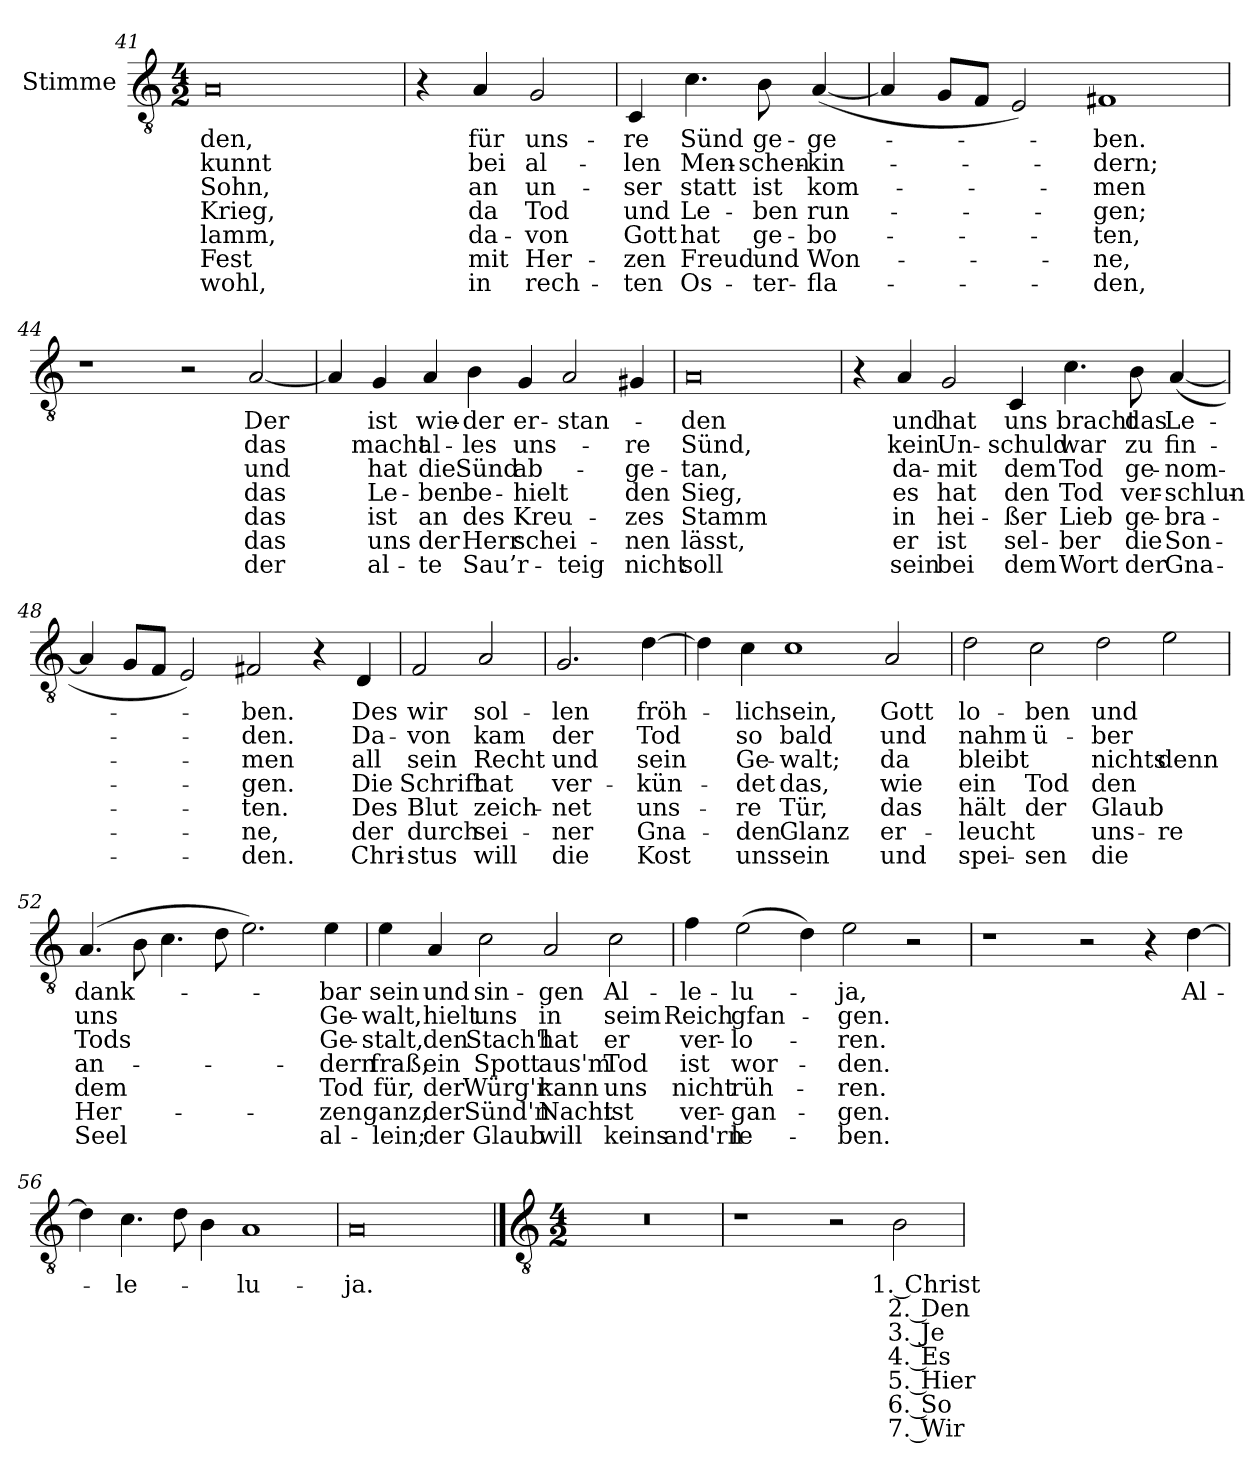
**kern	**text	**text	**text	**text	**text	**text	**text
*part1	*part1	*part1	*part1	*part1	*part1	*part1	*part1
*staff1	*staff1	*staff1	*staff1	*staff1	*staff1	*staff1	*staff1
*I"Stimme	*	*	*	*	*	*	*
*clefGv2	*	*	*	*	*	*	*
*k[]	*	*	*	*	*	*	*
*M4/2	*	*	*	*	*	*	*
=41	=41	=41	=41	=41	=41	=41	=41
!	!LO:LY:b	!LO:LY:b	!LO:LY:b	!LO:LY:b	!LO:LY:b	!LO:LY:b	!LO:LY:b
0A	-den,	kunnt	Sohn,	Krieg,	-lamm,	Fest	wohl,
=42	=42	=42	=42	=42	=42	=42	=42
4r	.	.	.	.	.	.	.
!	!LO:LY:b	!LO:LY:b	!LO:LY:b	!LO:LY:b	!LO:LY:b	!LO:LY:b	!LO:LY:b
4A/	für	bei	an	da	da-	mit	in
!	!LO:LY:b	!LO:LY:b	!LO:LY:b	!LO:LY:b	!LO:LY:b	!LO:LY:b	!LO:LY:b
2G/	uns-	al-	un-	Tod	-von	Her-	rech-
!!LO:LB:g=z
=42X3	=42X3	=42X3	=42X3	=42X3	=42X3	=42X3	=42X3
!	!LO:LY:b	!LO:LY:b	!LO:LY:b	!LO:LY:b	!LO:LY:b	!LO:LY:b	!LO:LY:b
4C/	-re	-len	-ser	und	Gott	-zen	-ten
!	!LO:LY:b	!LO:LY:b	!LO:LY:b	!LO:LY:b	!LO:LY:b	!LO:LY:b	!LO:LY:b
4.c\	Sünd	Men-	statt	Le-	hat	Freud	Os-
!	!LO:LY:b	!LO:LY:b	!LO:LY:b	!LO:LY:b	!LO:LY:b	!LO:LY:b	!LO:LY:b
8B\	ge-	-schen-	ist	-ben	ge-	und	-ter-
!	!LO:LY:b	!LO:LY:b	!LO:LY:b	!LO:LY:b	!LO:LY:b	!LO:LY:b	!LO:LY:b
([4A/	-ge-	-kin-	kom-	run-	-bo-	Won-	-fla-
=43	=43	=43	=43	=43	=43	=43	=43
4A/]	.	.	.	.	.	.	.
8G/L	.	.	.	.	.	.	.
8F/J	.	.	.	.	.	.	.
2E/)	.	.	.	.	.	.	.
!	!LO:LY:b	!LO:LY:b	!LO:LY:b	!LO:LY:b	!LO:LY:b	!LO:LY:b	!LO:LY:b
1F#X	-ben.	-dern;	-men	-gen;	-ten,	-ne,	-den,
=44	=44	=44	=44	=44	=44	=44	=44
1r	.	.	.	.	.	.	.
2r	.	.	.	.	.	.	.
!	!LO:LY:b	!LO:LY:b	!LO:LY:b	!LO:LY:b	!LO:LY:b	!LO:LY:b	!LO:LY:b
[2A/	Der	das	und	das	das	das	der
=45	=45	=45	=45	=45	=45	=45	=45
4A/]	.	.	.	.	.	.	.
!	!LO:LY:b	!LO:LY:b	!LO:LY:b	!LO:LY:b	!LO:LY:b	!LO:LY:b	!LO:LY:b
4G/	ist	macht	hat	Le-	ist	uns	al-
!	!LO:LY:b	!LO:LY:b	!LO:LY:b	!LO:LY:b	!LO:LY:b	!LO:LY:b	!LO:LY:b
4A/	wie-	al-	die	-ben	an	der	-te
!	!LO:LY:b	!LO:LY:b	!LO:LY:b	!LO:LY:b	!LO:LY:b	!LO:LY:b	!LO:LY:b
4B\	-der	-les	Sünd	be-	des	Herr	Sau’r-
!	!LO:LY:b	!LO:LY:b	!LO:LY:b	!LO:LY:b	!LO:LY:b	!LO:LY:b	!
4G/	er-	uns-	ab-	-hielt	Kreu-	schei-	.
!	!LO:LY:b	!	!	!	!	!	!LO:LY:b
2A/	-stan-	.	.	.	.	.	-teig
!	!	!LO:LY:b	!LO:LY:b	!LO:LY:b	!LO:LY:b	!LO:LY:b	!LO:LY:b
4G#X/	.	-re	-ge-	den	-zes	-nen	nicht
!!LO:LB:g=z
=46	=46	=46	=46	=46	=46	=46	=46
!	!LO:LY:b	!LO:LY:b	!LO:LY:b	!LO:LY:b	!LO:LY:b	!LO:LY:b	!LO:LY:b
0A	-den	Sünd,	-tan,	Sieg,	Stamm	lässt,	soll
=47	=47	=47	=47	=47	=47	=47	=47
4r	.	.	.	.	.	.	.
!	!LO:LY:b	!LO:LY:b	!LO:LY:b	!LO:LY:b	!LO:LY:b	!LO:LY:b	!LO:LY:b
4A/	und	kein	da-	es	in	er	sein
!	!LO:LY:b	!LO:LY:b	!LO:LY:b	!LO:LY:b	!LO:LY:b	!LO:LY:b	!LO:LY:b
2G/	hat	Un-	-mit	hat	hei-	ist	bei
!	!LO:LY:b	!LO:LY:b	!LO:LY:b	!LO:LY:b	!LO:LY:b	!LO:LY:b	!LO:LY:b
4C/	uns	-schuld	dem	den	-ßer	sel-	dem
!	!LO:LY:b	!LO:LY:b	!LO:LY:b	!LO:LY:b	!LO:LY:b	!LO:LY:b	!LO:LY:b
4.c\	bracht	war	Tod	Tod	Lieb	-ber	Wort
!	!LO:LY:b	!LO:LY:b	!LO:LY:b	!LO:LY:b	!LO:LY:b	!LO:LY:b	!LO:LY:b
8B\	-das	zu	ge-	ver-	ge-	die	der
!	!LO:LY:b	!LO:LY:b	!LO:LY:b	!LO:LY:b	!LO:LY:b	!LO:LY:b	!LO:LY:b
([4A/	Le-	fin-	-nom-	-schlun-	-bra-	Son-	Gna-
=48	=48	=48	=48	=48	=48	=48	=48
4A/]	.	.	.	.	.	.	.
8G/L	.	.	.	.	.	.	.
8F/J	.	.	.	.	.	.	.
2E/)	.	.	.	.	.	.	.
!	!LO:LY:b	!LO:LY:b	!LO:LY:b	!LO:LY:b	!LO:LY:b	!LO:LY:b	!LO:LY:b
2F#X/	-ben.	-den.	-men	-gen.	-ten.	-ne,	-den.
4r	.	.	.	.	.	.	.
!	!LO:LY:b	!LO:LY:b	!LO:LY:b	!LO:LY:b	!LO:LY:b	!LO:LY:b	!LO:LY:b
4D/	Des	Da-	all	Die	Des	der	Chri-
=49	=49	=49	=49	=49	=49	=49	=49
!	!LO:LY:b	!LO:LY:b	!LO:LY:b	!LO:LY:b	!LO:LY:b	!LO:LY:b	!LO:LY:b
2F/	wir	-von	sein	Schrift	Blut	durch	-stus
!	!LO:LY:b	!LO:LY:b	!LO:LY:b	!LO:LY:b	!LO:LY:b	!LO:LY:b	!LO:LY:b
2A/	sol-	kam	Recht	hat	zeich-	sei-	will
!!LO:LB:g=z
=49X4	=49X4	=49X4	=49X4	=49X4	=49X4	=49X4	=49X4
!	!LO:LY:b	!LO:LY:b	!LO:LY:b	!LO:LY:b	!LO:LY:b	!LO:LY:b	!LO:LY:b
2.G/	-len	der	und	ver-	-net	-ner	die
!	!LO:LY:b	!LO:LY:b	!LO:LY:b	!LO:LY:b	!LO:LY:b	!LO:LY:b	!LO:LY:b
[4d\	fröh-	Tod	sein	-kün-	uns-	Gna-	Kost
=50	=50	=50	=50	=50	=50	=50	=50
4d\]	.	.	.	.	.	.	.
!	!LO:LY:b	!LO:LY:b	!LO:LY:b	!LO:LY:b	!LO:LY:b	!LO:LY:b	!LO:LY:b
4c\	-lich	so	Ge-	-det	-re	-den	uns
!	!LO:LY:b	!LO:LY:b	!LO:LY:b	!LO:LY:b	!LO:LY:b	!LO:LY:b	!LO:LY:b
1c	sein,	bald	-walt;	das,	Tür,	Glanz	sein
!	!LO:LY:b	!LO:LY:b	!LO:LY:b	!LO:LY:b	!LO:LY:b	!LO:LY:b	!LO:LY:b
2A/	Gott	und	da	wie	das	er-	und
=51	=51	=51	=51	=51	=51	=51	=51
!	!LO:LY:b	!LO:LY:b	!LO:LY:b	!LO:LY:b	!LO:LY:b	!LO:LY:b	!LO:LY:b
2d\	lo-	nahm	bleibt	ein	hält	-leucht	spei-
!	!LO:LY:b	!LO:LY:b	!	!LO:LY:b	!LO:LY:b	!	!LO:LY:b
2c\	-ben	ü-	.	Tod	der	.	-sen
!	!LO:LY:b	!LO:LY:b	!LO:LY:b	!LO:LY:b	!LO:LY:b	!LO:LY:b	!LO:LY:b
2d\	und	-ber	nichts	den	Glaub	uns-	die
!	!	!	!LO:LY:b	!	!	!LO:LY:b	!
2e\	.	.	denn	.	.	-re	.
=52	=52	=52	=52	=52	=52	=52	=52
!	!LO:LY:b	!LO:LY:b	!LO:LY:b	!LO:LY:b	!LO:LY:b	!LO:LY:b	!LO:LY:b
(4.A/	dank-	uns	Tods	an-	dem	Her-	Seel
8B\	.	.	.	.	.	.	.
4.c\	.	.	.	.	.	.	.
8d\	.	.	.	.	.	.	.
2.e\)	.	.	.	.	.	.	.
!	!LO:LY:b	!LO:LY:b	!LO:LY:b	!LO:LY:b	!LO:LY:b	!LO:LY:b	!LO:LY:b
4e\	-bar	Ge-	-Ge-	-dern	Tod	-zen	al-
!!LO:LB:g=z
=53	=53	=53	=53	=53	=53	=53	=53
!	!LO:LY:b	!LO:LY:b	!LO:LY:b	!LO:LY:b	!LO:LY:b	!LO:LY:b	!LO:LY:b
4e\	sein	-walt,	-stalt,	fraß,	für,	ganz;	-lein;
!	!LO:LY:b	!LO:LY:b	!LO:LY:b	!LO:LY:b	!LO:LY:b	!LO:LY:b	!LO:LY:b
4A/	und	hielt	den	ein	der	der	der
!	!LO:LY:b	!LO:LY:b	!LO:LY:b	!LO:LY:b	!LO:LY:b	!LO:LY:b	!LO:LY:b
2c\	sin-	uns	Stach'l	Spott	Würg'r	Sünd'n	Glaub
!	!LO:LY:b	!LO:LY:b	!LO:LY:b	!LO:LY:b	!LO:LY:b	!LO:LY:b	!LO:LY:b
2A/	-gen	in	hat	aus'm	kann	Nacht	will
!	!LO:LY:b	!LO:LY:b	!LO:LY:b	!LO:LY:b	!LO:LY:b	!LO:LY:b	!LO:LY:b
2c\	Al-	seim	er	Tod	uns	ist	keins
=54	=54	=54	=54	=54	=54	=54	=54
!	!LO:LY:b	!LO:LY:b	!LO:LY:b	!LO:LY:b	!LO:LY:b	!LO:LY:b	!LO:LY:b
4f\	-le-	Reich	ver-	ist	nicht	ver-	and'rn
!	!LO:LY:b	!LO:LY:b	!LO:LY:b	!LO:LY:b	!LO:LY:b	!LO:LY:b	!LO:LY:b
(2e\	-lu-	gfan-	-lo-	wor-	rüh-	-gan-	le-
4d\)	.	.	.	.	.	.	.
!	!LO:LY:b	!LO:LY:b	!LO:LY:b	!LO:LY:b	!LO:LY:b	!LO:LY:b	!LO:LY:b
2e\	-ja,	-gen.	-ren.	-den.	-ren.	-gen.	-ben.
2r	.	.	.	.	.	.	.
=55	=55	=55	=55	=55	=55	=55	=55
1r	.	.	.	.	.	.	.
2r	.	.	.	.	.	.	.
4r	.	.	.	.	.	.	.
!	!LO:LY:b	!	!	!	!	!	!
[4d\	Al-	.	.	.	.	.	.
=56	=56	=56	=56	=56	=56	=56	=56
4d\]	.	.	.	.	.	.	.
!	!LO:LY:b	!	!	!	!	!	!
4.c\	-le-	.	.	.	.	.	.
8d\	.	.	.	.	.	.	.
4B\	.	.	.	.	.	.	.
!	!LO:LY:b	!	!	!	!	!	!
1A	-lu-	.	.	.	.	.	.
=57	=57	=57	=57	=57	=57	=57	=57
!	!LO:LY:b	!	!	!	!	!	!
0A	-ja.	.	.	.	.	.	.
!!LO:PB:g=z
==58	==58	==58	==58	==58	==58	==58	==58
*clefGv2	*	*	*	*	*	*	*
*M4/2	*	*	*	*	*	*	*
0r	.	.	.	.	.	.	.
=59	=59	=59	=59	=59	=59	=59	=59
1r	.	.	.	.	.	.	.
2r	.	.	.	.	.	.	.
!	!LO:LY:b	!LO:LY:b	!LO:LY:b	!LO:LY:b	!LO:LY:b	!LO:LY:b	!LO:LY:b
2B\	1. Christ	2. Den	3. Je-	4. Es	5. Hier	6. So	7. Wir
=	=	=	=	=	=	=	=
*-	*-	*-	*-	*-	*-	*-	*-
